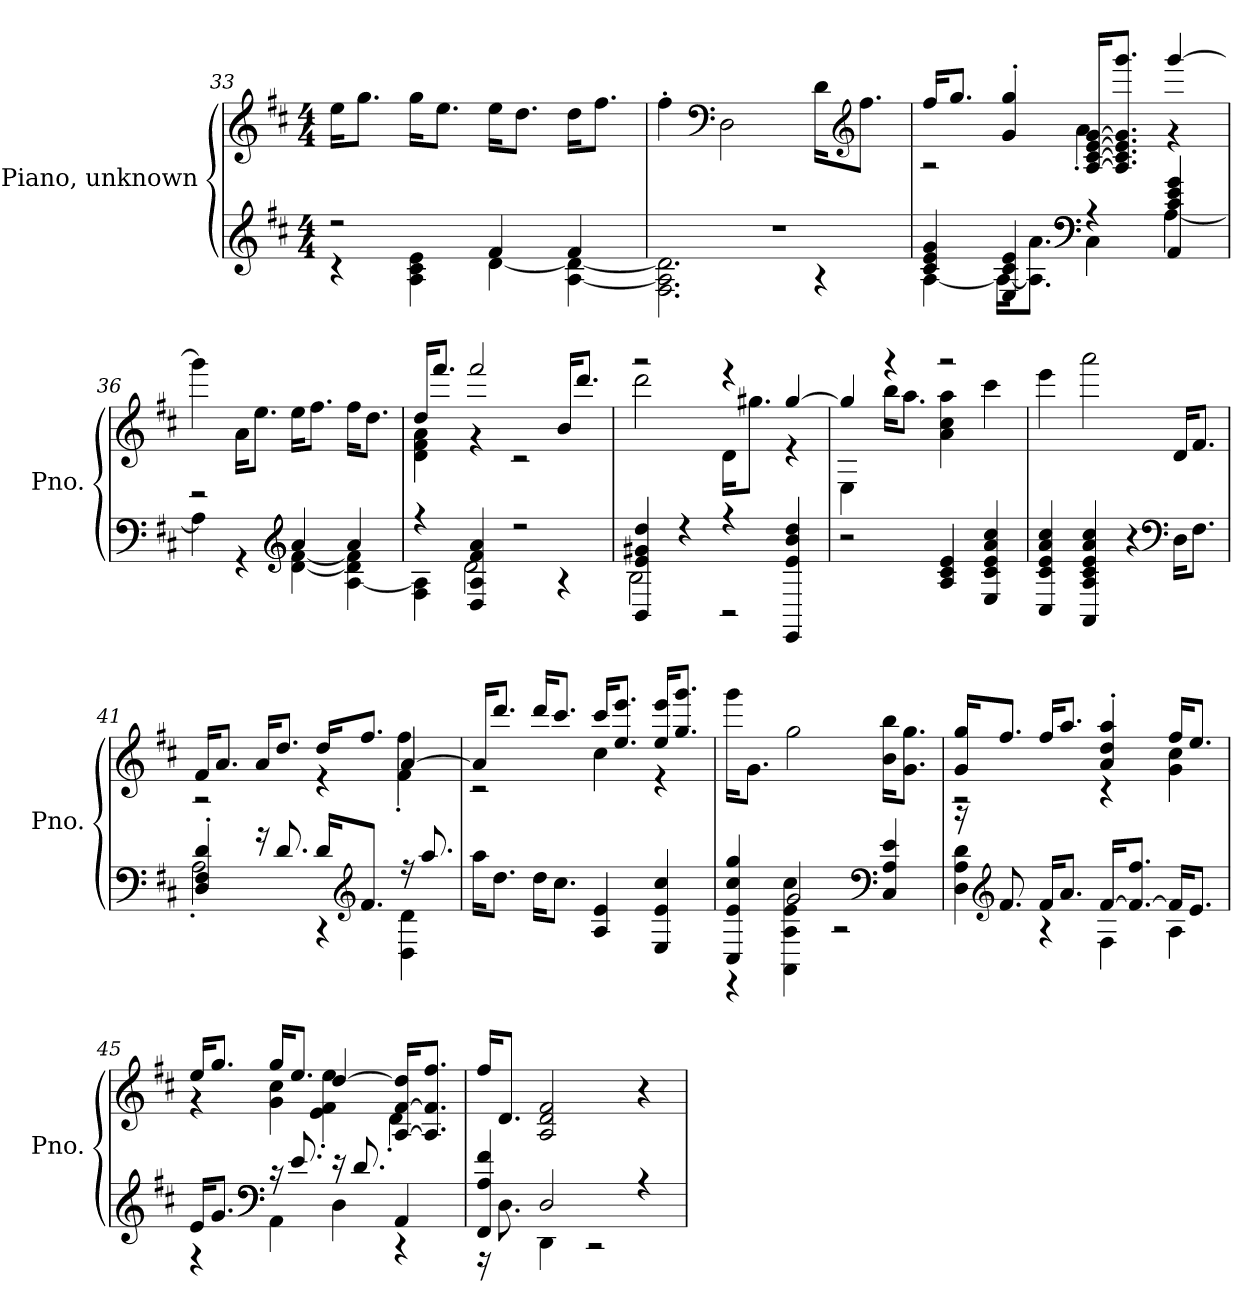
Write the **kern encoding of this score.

**kern	**kern
*part1	*part1
*staff2	*staff1
*I"Piano, unknown	*
*I'Pno.	*
*clefG2	*clefG2
*k[f#c#]	*k[f#c#]
*M4/4	*M4/4
=33	=33
*^	*
2r	4r	16ee\KL
.	.	8.gg\J
.	4A\ 4c#\ 4e\	16gg\KL
.	.	8.ee\J
4f#/	[4d\	16ee\KL
.	.	8.dd\J
4f#/	[4A\ 4d\_	16dd\KL
.	.	8.ff#\J
=34	=34	=34
1r	2.F#\ 2.A\] 2.d\]	4ff#'\
*	*	*clefF4
.	.	2D\
.	4r	16d\KL
*	*	*clefG2
.	.	8.ff#\J
=35	=35	=35
*	*	*^
4c#/ 4e/ 4g/	[4A\	16ff#/KL	2r
.	.	8.gg/J	.
4E/ 4c#/ 4e/	16A\KL_	4g/' 4gg/'	.
.	8.A\] 8.a\J	.	.
*clefF4	*	*	*
4r	4C#\	[16A/ [16c#/ [16e/ [16g/KL	4a'\
.	.	8.A/] 8.c#/] 8.e/] 8.g/] 8.ggg/J	.
4AA/ 4c#/ 4e/ 4g/	[4A\	[4ggg/	4r
*	*	*v	*v
!!LO:LB:g=z
=36	=36	=36
2r	4A\]	4ggg\]
.	4r	16a\KL
.	.	8.ee\J
*clefG2	*	*
4a/	[4d\ [4f#\	16ee\KL
.	.	8.ff#\J
4a/	[4A\ 4d\] 4f#\]	16ff#\KL
.	.	8.dd\J
=37	=37	=37
*	*	*^
4r	4F#\ 4A\]	16dd/KL	4d\ 4f#\ 4a\
.	.	8.fff#/J	.
4D/ 4A/ 4f#/ 4a/	2d\	2fff#/	4r
2r	.	.	2r
.	4r	16b/KL	.
.	.	8.ddd/J	.
=38	=38	=38	=38
4BB/ 4e/ 4g#X/ 4dd/	2B\	2r	2ddd\
4r	.	.	.
4r	2r	4r	16d\KL
.	.	.	8.gg#X\J
4EE/ 4e/ 4b/ 4dd/	.	[4gg#/	4r
*v	*v	*	*
=39	=39	=39
2r	4gg#/]	4E\
.	4r	16bb\KL
.	.	8.aa\J
4A/ 4c#/ 4e/	2r	4a\ 4cc#\ 4aa\
4E/ 4c#/ 4e/ 4a/ 4cc#/	.	4ccc#\
*	*v	*v
=40	=40
4C#/ 4c#/ 4e/ 4a/ 4cc#/	4eee\
4AA/ 4A/ 4c#/ 4e/ 4a/ 4cc#/	2aaa\
4r	.
*clefF4	*
16D\KL	16d/KL
8.F#\J	8.f#/J
!!LO:LB:g=z
=41	=41
*^	*^
4D/' 4F#/' 4d/'	2A'\	16f#/KL	2r
.	.	8.a/J	.
16r	.	16a/KL	.
8.d/	.	8.dd/J	.
16d/KL	4r	16dd/KL	4r
*clefG2	*	*	*
8.f#/J	.	8.ff#/J	.
16r	4D\ 4d\	[4a/	4f#\' 4ff#\'
8.aa/	.	.	.
*v	*v	*	*
=42	=42	=42
16aa\KL	16a/KL]	2r
8.dd\J	8.ddd/J	.
16dd\KL	16ddd/KL	.
8.cc#\J	8.ccc#/J	.
4A/ 4e/	16ccc#/KL	4cc#\
.	8.ee/ 8.eee/J	.
4E/ 4e/ 4cc#/	16ee/ 16eee/KL	4r
.	8.gg/ 8.ggg/J	.
*	*v	*v
=43	=43
*^	*
4C#/ 4e/ 4cc#/ 4gg/	4r	16ggg\KL
.	.	8.g\J
2g/	4AA\ 4A\ 4e\ 4cc#\	2gg\
.	2r	.
*clefF4	*	*
4C#/ 4A/ 4e/	.	16b\ 16bb\KL
.	.	8.g\ 8.gg\J
!!LO:LB:g=z
=44	=44	=44
*	*	*^
16r	4D\ 4A\ 4d\	16g/ 16gg/KL	2r
*clefG2	*	*	*
8.f#/	.	8.ff#/J	.
16f#/KL	4r	16ff#/KL	.
8.a/J	.	8.aa/J	.
[16f#/KL	4F#\	4a/' 4dd/' 4aa/'	4r
8.f#/_ 8.ff#/J	.	.	.
16f#/KL]	4A\	16ff#/KL	4g\ 4cc#\
8.e/J	.	8.ee/J	.
=45	=45	=45	=45
16e/KL	4r	16ee/KL	4r
8.g/J	.	8.gg/J	.
*clefF4	*	*	*
16r	4AA\	16gg/KL	4g\ 4cc#\
8.e/	.	8.ee/J	.
16r	4D\	[4dd/	4e\' 4f#\' 4ee\'
8.d/	.	.	.
4AA/	4r	[16A/ [16f#/ 16dd/]KL	4d'\
.	.	8.A/] 8.f#/] 8.ff#/J	.
*	*	*v	*v
=46	=46	=46
4FF#/ 4A/ 4f#/	16r	16ff#/KL
.	8.D\	8.d/J
2D/	4DD\	2A/ 2d/ 2f#/
.	2r	.
4r	.	4r
*v	*v	*
=	=
*-	*-
